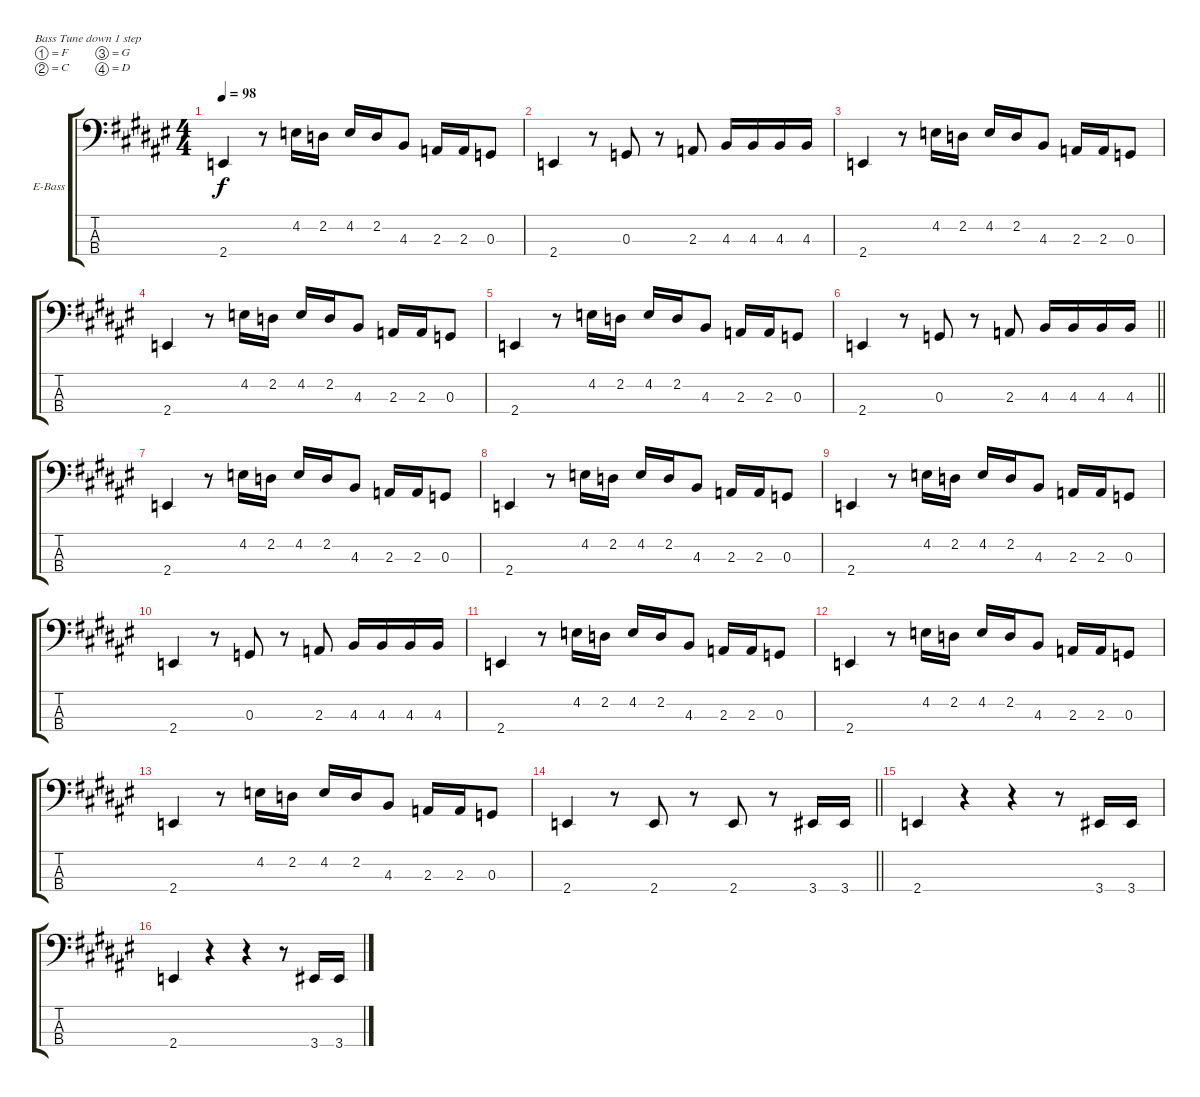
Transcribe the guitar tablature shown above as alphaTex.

\bracketExtendMode groupsimilarinstruments
\firstSystemTrackNameOrientation horizontal
\otherSystemsTrackNameOrientation horizontal
\track ("Untitled" "E-Bass") {instrument electricbassfinger}
\staff {score tabs}
\tuning (F2 C2 G1 D1)
\ts (4 4)
\tempo 98
\clef f4
\ks d#minor
2.4.4{dy f} r.8 4.2.16 2.2.16 4.2.16 2.2.16 4.3.8 2.3.16 2.3.16 0.3.8 |
\ks f#
2.4.4 r.8 0.3.8 r.8 2.3.8 4.3.16 4.3.16 4.3.16 4.3.16 |
\ks d#minor
2.4.4 r.8 4.2.16 2.2.16 4.2.16 2.2.16 4.3.8 2.3.16 2.3.16 0.3.8 |
2.4.4 r.8 4.2.16 2.2.16 4.2.16 2.2.16 4.3.8 2.3.16 2.3.16 0.3.8 |
\ks f#
2.4.4 r.8 4.2.16 2.2.16 4.2.16 2.2.16 4.3.8 2.3.16 2.3.16 0.3.8 |
\barLineRight lightlight
\ks d#minor
2.4.4 r.8 0.3.8 r.8 2.3.8 4.3.16 4.3.16 4.3.16 4.3.16 |
\section ("" " ")
2.4.4 r.8 4.2.16 2.2.16 4.2.16 2.2.16 4.3.8 2.3.16 2.3.16 0.3.8 |
\ks f#
2.4.4 r.8 4.2.16 2.2.16 4.2.16 2.2.16 4.3.8 2.3.16 2.3.16 0.3.8 |
\ks d#minor
2.4.4 r.8 4.2.16 2.2.16 4.2.16 2.2.16 4.3.8 2.3.16 2.3.16 0.3.8 |
2.4.4 r.8 0.3.8 r.8 2.3.8 4.3.16 4.3.16 4.3.16 4.3.16 |
\ks f#
2.4.4 r.8 4.2.16 2.2.16 4.2.16 2.2.16 4.3.8 2.3.16 2.3.16 0.3.8 |
\ks d#minor
2.4.4 r.8 4.2.16 2.2.16 4.2.16 2.2.16 4.3.8 2.3.16 2.3.16 0.3.8 |
2.4.4 r.8 4.2.16 2.2.16 4.2.16 2.2.16 4.3.8 2.3.16 2.3.16 0.3.8 |
\barLineRight lightlight
\ks f#
2.4.4 r.8 2.4.8 r.8 2.4.8 r.8 3.4.16 3.4.16 |
\section ("" " ")
\ks d#minor
2.4.4 r.4 r.4 r.8 3.4.16 3.4.16 |
2.4.4 r.4 r.4 r.8 3.4.16 3.4.16
